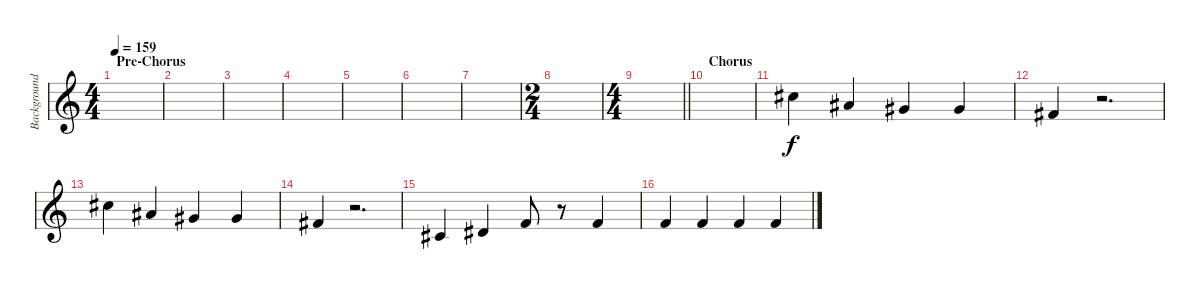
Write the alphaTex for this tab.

\track ("Background Voice" "Background") {instrument lead1square}
\staff {score}
\tuning (E4 B3 G3 D3 A2 D2) {hide}
\ts (4 4)
\section ("" "Pre-Chorus")
\tempo 159
\clef g2
\ks c
|
|
|
|
|
|
|
\ts (2 4)
|
\ts (4 4)
\barLineRight lightlight
|
\section ("" "Chorus")
|
9.1.4 6.1.4 4.1.4 4.1.4 |
2.1.4 r.2{d} |
9.1.4 6.1.4 4.1.4 4.1.4 |
2.1.4 r.2{d} |
2.2.4 4.2.4 1.1.8 r.8 1.1.4 |
1.1.4 1.1.4 1.1.4 1.1.4
